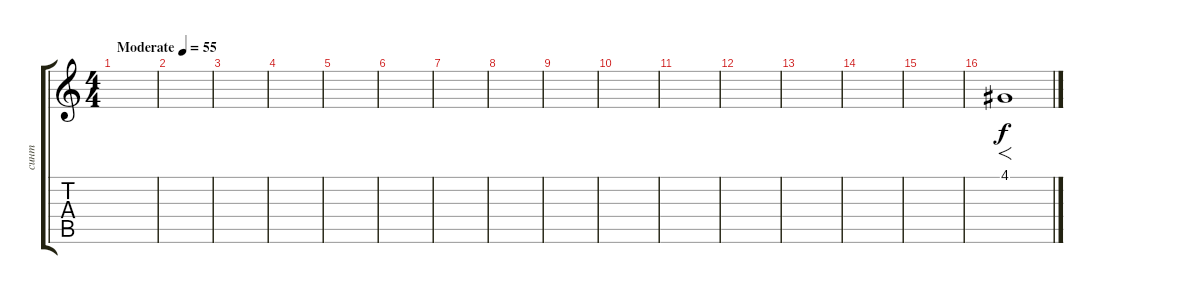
\track ("синт" "синт") {instrument synthstrings1}
\staff {score tabs}
\tuning (E4 B3 G3 D3 A2 E2) {hide}
\ts (4 4)
\tempo (55 "Moderate")
\clef g2
\ks c
|
|
|
|
|
|
|
|
|
|
|
|
|
|
|
4.1.1{f}
